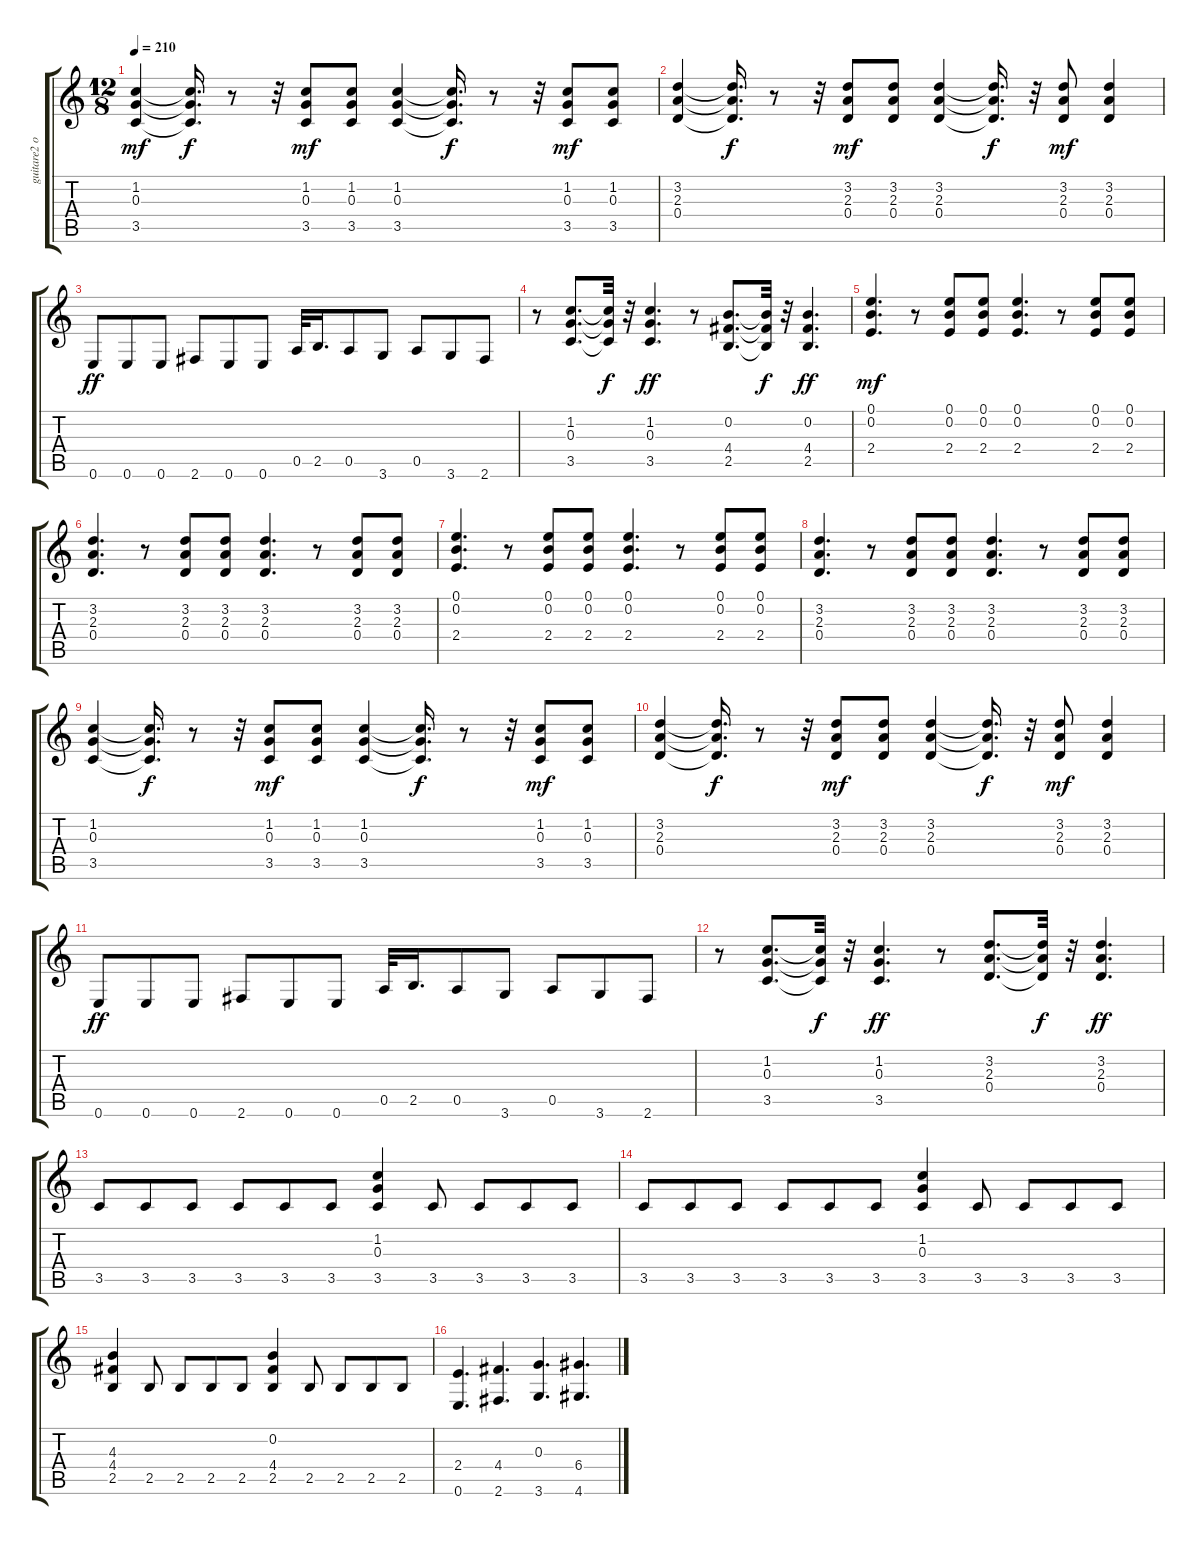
\track ("guitare2 overdrive" "guitare2 o") {instrument overdrivenguitar}
\staff {score tabs}
\tuning (E4 B3 G3 D3 A2 E2) {hide}
\ts (12 8)
\tempo 210
\clef g2
\ks c
(1.2 0.3 3.5).4{dy mf} (1.2{t} 0.3{t} 3.5{t}).16{d dy f} r.8 r.32 (1.2 0.3 3.5).8{dy mf} (1.2 0.3 3.5).8 (1.2 0.3 3.5).4 (1.2{t} 0.3{t} 3.5{t}).16{d dy f} r.8 r.32 (1.2 0.3 3.5).8{dy mf} (1.2 0.3 3.5).8 |
(3.2 2.3 0.4).4 (3.2{t} 2.3{t} 0.4{t}).16{d dy f} r.8 r.32 (3.2 2.3 0.4).8{dy mf} (3.2 2.3 0.4).8 (3.2 2.3 0.4).4 (3.2{t} 2.3{t} 0.4{t}).16{d dy f} r.32 (3.2 2.3 0.4).8{dy mf} (3.2 2.3 0.4).4 |
0.6.8{dy ff} 0.6.8 0.6.8 2.6.8 0.6.8 0.6.8 0.5.32 2.5.16{d} 0.5.8 3.6.8 0.5.8 3.6.8 2.6.8 |
r.8 (1.2 0.3 3.5).8{d} (1.2{t} 0.3{t} 3.5{t}).32{dy f} r.32 (1.2 0.3 3.5).4{d dy ff} r.8 (0.2 4.4 2.5).8{d} (0.2{t} 4.4{t} 2.5{t}).32{dy f} r.32 (0.2 4.4 2.5).4{d dy ff} |
(0.1 0.2 2.4).4{d dy mf} r.8 (0.1 0.2 2.4).8 (0.1 0.2 2.4).8 (0.1 0.2 2.4).4{d} r.8 (0.1 0.2 2.4).8 (0.1 0.2 2.4).8 |
(3.2 2.3 0.4).4{d} r.8 (3.2 2.3 0.4).8 (3.2 2.3 0.4).8 (3.2 2.3 0.4).4{d} r.8 (3.2 2.3 0.4).8 (3.2 2.3 0.4).8 |
(0.1 0.2 2.4).4{d} r.8 (0.1 0.2 2.4).8 (0.1 0.2 2.4).8 (0.1 0.2 2.4).4{d} r.8 (0.1 0.2 2.4).8 (0.1 0.2 2.4).8 |
(3.2 2.3 0.4).4{d} r.8 (3.2 2.3 0.4).8 (3.2 2.3 0.4).8 (3.2 2.3 0.4).4{d} r.8 (3.2 2.3 0.4).8 (3.2 2.3 0.4).8 |
(1.2 0.3 3.5).4 (1.2{t} 0.3{t} 3.5{t}).16{d dy f} r.8 r.32 (1.2 0.3 3.5).8{dy mf} (1.2 0.3 3.5).8 (1.2 0.3 3.5).4 (1.2{t} 0.3{t} 3.5{t}).16{d dy f} r.8 r.32 (1.2 0.3 3.5).8{dy mf} (1.2 0.3 3.5).8 |
(3.2 2.3 0.4).4 (3.2{t} 2.3{t} 0.4{t}).16{d dy f} r.8 r.32 (3.2 2.3 0.4).8{dy mf} (3.2 2.3 0.4).8 (3.2 2.3 0.4).4 (3.2{t} 2.3{t} 0.4{t}).16{d dy f} r.32 (3.2 2.3 0.4).8{dy mf} (3.2 2.3 0.4).4 |
0.6.8{dy ff} 0.6.8 0.6.8 2.6.8 0.6.8 0.6.8 0.5.32 2.5.16{d} 0.5.8 3.6.8 0.5.8 3.6.8 2.6.8 |
r.8 (1.2 0.3 3.5).8{d} (1.2{t} 0.3{t} 3.5{t}).32{dy f} r.32 (1.2 0.3 3.5).4{d dy ff} r.8 (3.2 2.3 0.4).8{d} (3.2{t} 2.3{t} 0.4{t}).32{dy f} r.32 (3.2 2.3 0.4).4{d dy ff} |
3.5.8 3.5.8 3.5.8 3.5.8 3.5.8 3.5.8 (1.2 0.3 3.5).4 3.5.8 3.5.8 3.5.8 3.5.8 |
3.5.8 3.5.8 3.5.8 3.5.8 3.5.8 3.5.8 (1.2 0.3 3.5).4 3.5.8 3.5.8 3.5.8 3.5.8 |
(4.3 4.4 2.5).4 2.5.8 2.5.8 2.5.8 2.5.8 (0.2 4.4 2.5).4 2.5.8 2.5.8 2.5.8 2.5.8 |
(2.4 0.6).4{d} (4.4 2.6).4{d} (0.3 3.6).4{d} (6.4 4.6).4{d}
